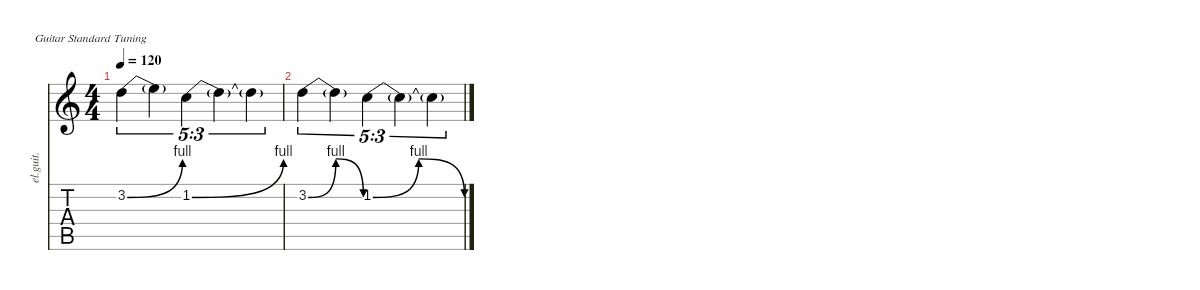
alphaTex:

\defaultSystemsLayout 4
\hideDynamics
\bracketExtendMode nobrackets
\otherSystemsTrackNameOrientation horizontal
\track ("Electric Guitar" "el.guit.") {instrument electricguitarclean}
\staff {score tabs}
\tuning (E4 B3 G3 D3 A2 E2)
\ts (4 4)
\tempo 120
\clef g2
\ks c
3.2{be (bend 0 0 59.4 4)}.4{tu (5 3) dy mf instrument electricguitarclean beam Down} 3.2{t}.4{tu (5 3) beam Down} 1.2{be (bend 0 0 31.2 4)}.4{tu (5 3) beam Down} 1.2{t}.4{tu (5 3) beam Down} 1.2{t}.4{tu (5 3) beam Down} |
3.2{be (bendrelease 11.4 0 22.2 4 34.8 4 52.8 0)}.4{tu (5 3) beam Down} 3.2{t}.4{tu (5 3) beam Down} 1.2{be (bendrelease 0 0 10.2 4 20.4 4 30 0)}.4{tu (5 3) beam Down} 1.2{t}.4{tu (5 3) beam Down} 1.2{t}.4{tu (5 3) beam Down}
